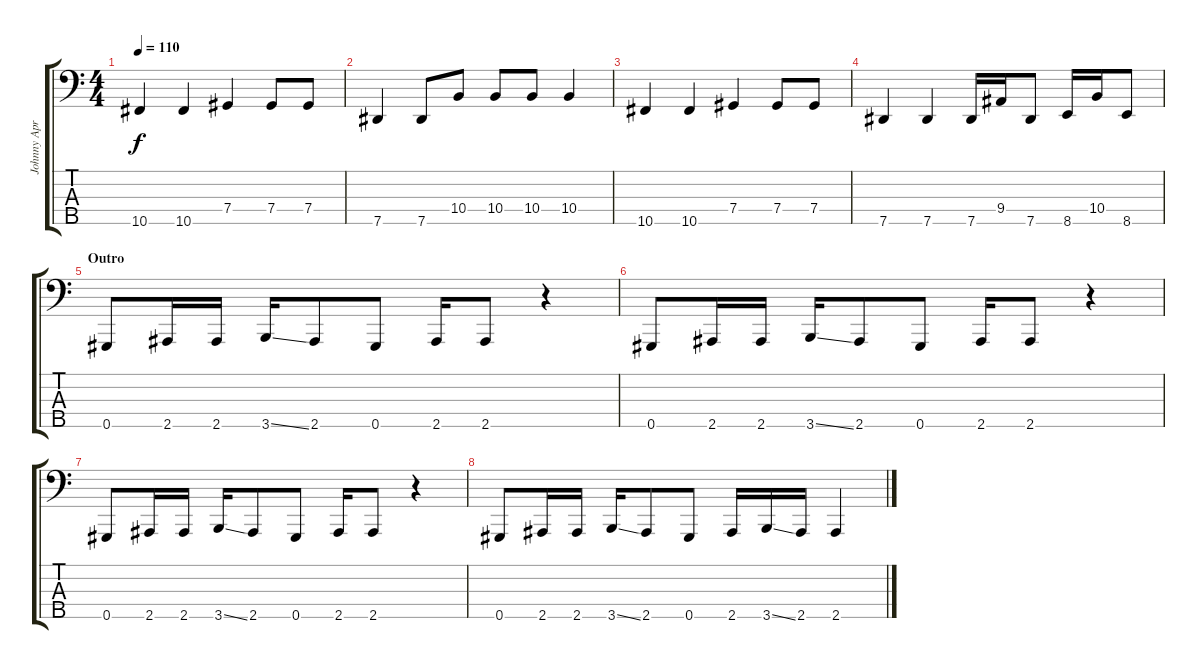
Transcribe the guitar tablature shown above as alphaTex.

\track ("Johnny April" "Johnny Apr") {instrument electricbassfinger}
\staff {score tabs}
\tuning (Gb2 Db2 Ab1 Db1 Ab0) {hide}
\ts (4 4)
\tempo 110
\clef f4
\ks c
10.5.4{dy f} 10.5.4 7.4.4 7.4.8 7.4.8 |
7.5.4 7.5.8 10.4.8 10.4.8 10.4.8 10.4.4 |
10.5.4 10.5.4 7.4.4 7.4.8 7.4.8 |
7.5.4 7.5.4 7.5.16 9.4.16 7.5.8 8.5.16 10.4.16 8.5.8 |
\section ("" "Outro")
0.5.8 2.5.16 2.5.16 3.5{ss}.16 2.5.8 0.5.8 2.5.16 2.5.8 r.4 |
0.5.8 2.5.16 2.5.16 3.5{ss}.16 2.5.8 0.5.8 2.5.16 2.5.8 r.4 |
0.5.8 2.5.16 2.5.16 3.5{ss}.16 2.5.8 0.5.8 2.5.16 2.5.8 r.4 |
0.5.8 2.5.16 2.5.16 3.5{ss}.16 2.5.8 0.5.8 2.5.16 3.5{ss}.16 2.5.16 2.5.4
